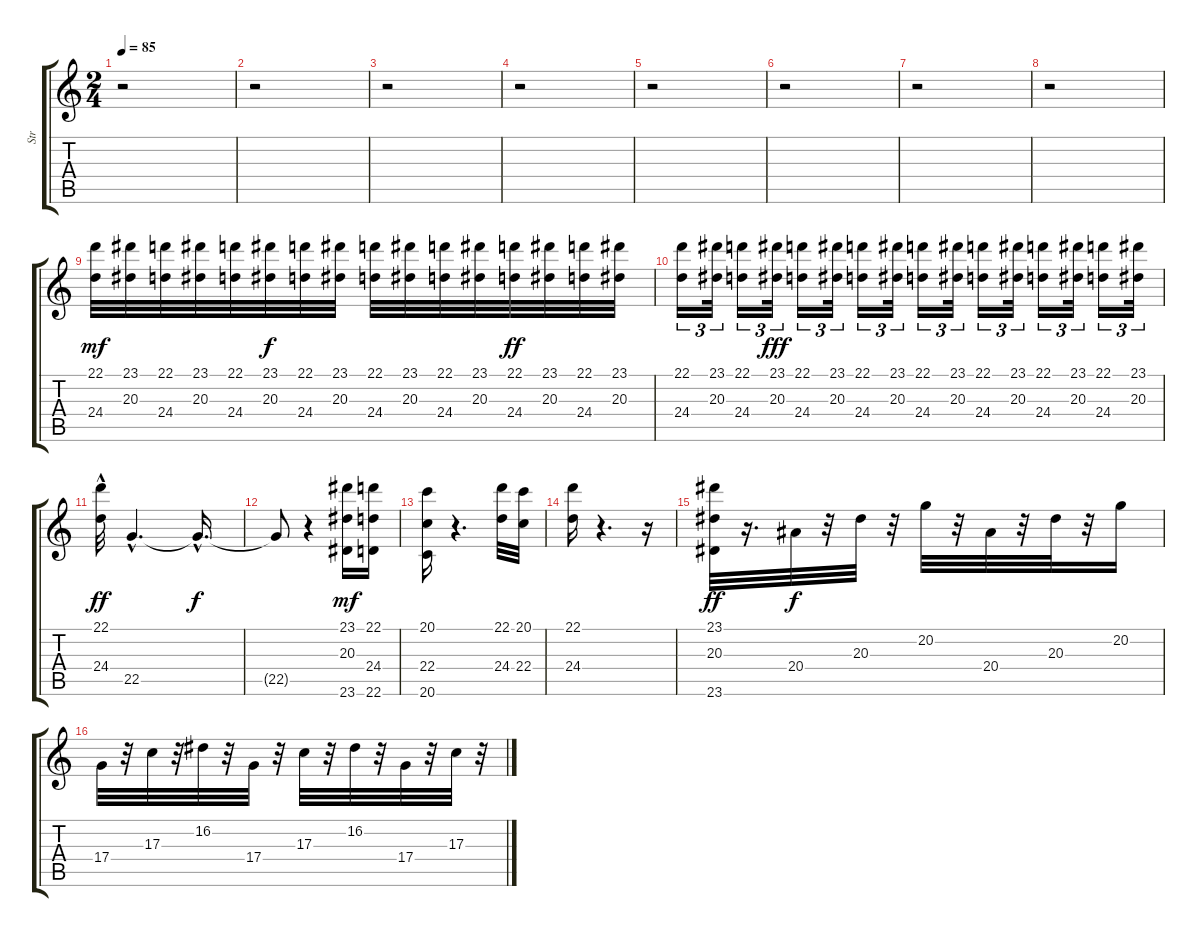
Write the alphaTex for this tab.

\track ("Str" "Str") {instrument stringensemble1}
\staff {score tabs}
\tuning (E4 B3 G3 D3 A2 E2) {hide}
\ts (2 4)
\tempo 85
\clef g2
\ks c
r.2{dy mp} |
r.2 |
r.2 |
r.2 |
r.2 |
r.2 |
r.2 |
r.2 |
(22.1 24.4).32{dy mf} (23.1 20.3).32 (22.1 24.4).32 (23.1 20.3).32 (22.1 24.4).32 (23.1 20.3).32{dy f} (22.1 24.4).32 (23.1 20.3).32 (22.1 24.4).32 (23.1 20.3).32 (22.1 24.4).32 (23.1 20.3).32 (22.1 24.4).32{dy ff} (23.1 20.3).32 (22.1 24.4).32 (23.1 20.3).32 |
(22.1 24.4).16{tu (3 2)} (23.1 20.3).32{tu (3 2)} (22.1 24.4).16{tu (3 2)} (23.1 20.3).32{tu (3 2) dy fff} (22.1 24.4).16{tu (3 2)} (23.1 20.3).32{tu (3 2)} (22.1 24.4).16{tu (3 2)} (23.1 20.3).32{tu (3 2)} (22.1 24.4).16{tu (3 2)} (23.1 20.3).32{tu (3 2)} (22.1 24.4).16{tu (3 2)} (23.1 20.3).32{tu (3 2)} (22.1 24.4).16{tu (3 2)} (23.1 20.3).32{tu (3 2)} (22.1 24.4).16{tu (3 2)} (23.1 20.3).32{tu (3 2)} |
(22.1{hac} 24.4{hac}).32{dy ff} 22.5{hac}.4{d} 22.5{hac t}.16{d dy f} |
22.5{t}.8 r.4 (23.1 20.3 23.6).16{dy mf} (22.1 24.4 22.6).16 |
(20.1 22.4 20.6).16 r.4{d} (22.1 24.4).32 (20.1 22.4).32 |
(22.1 24.4).16 r.4{d} r.16 |
(23.1 20.3 23.6).32{dy ff} r.16{d} 20.4.32{dy f} r.32 20.3.32 r.32 20.2.32 r.32 20.4.32 r.32 20.3.32 r.32 20.2.16 |
17.4.32 r.32 17.3.32 r.32 16.2.32 r.32 17.4.32 r.32 17.3.32 r.32 16.2.32 r.32 17.4.32 r.32 17.3.32 r.32
